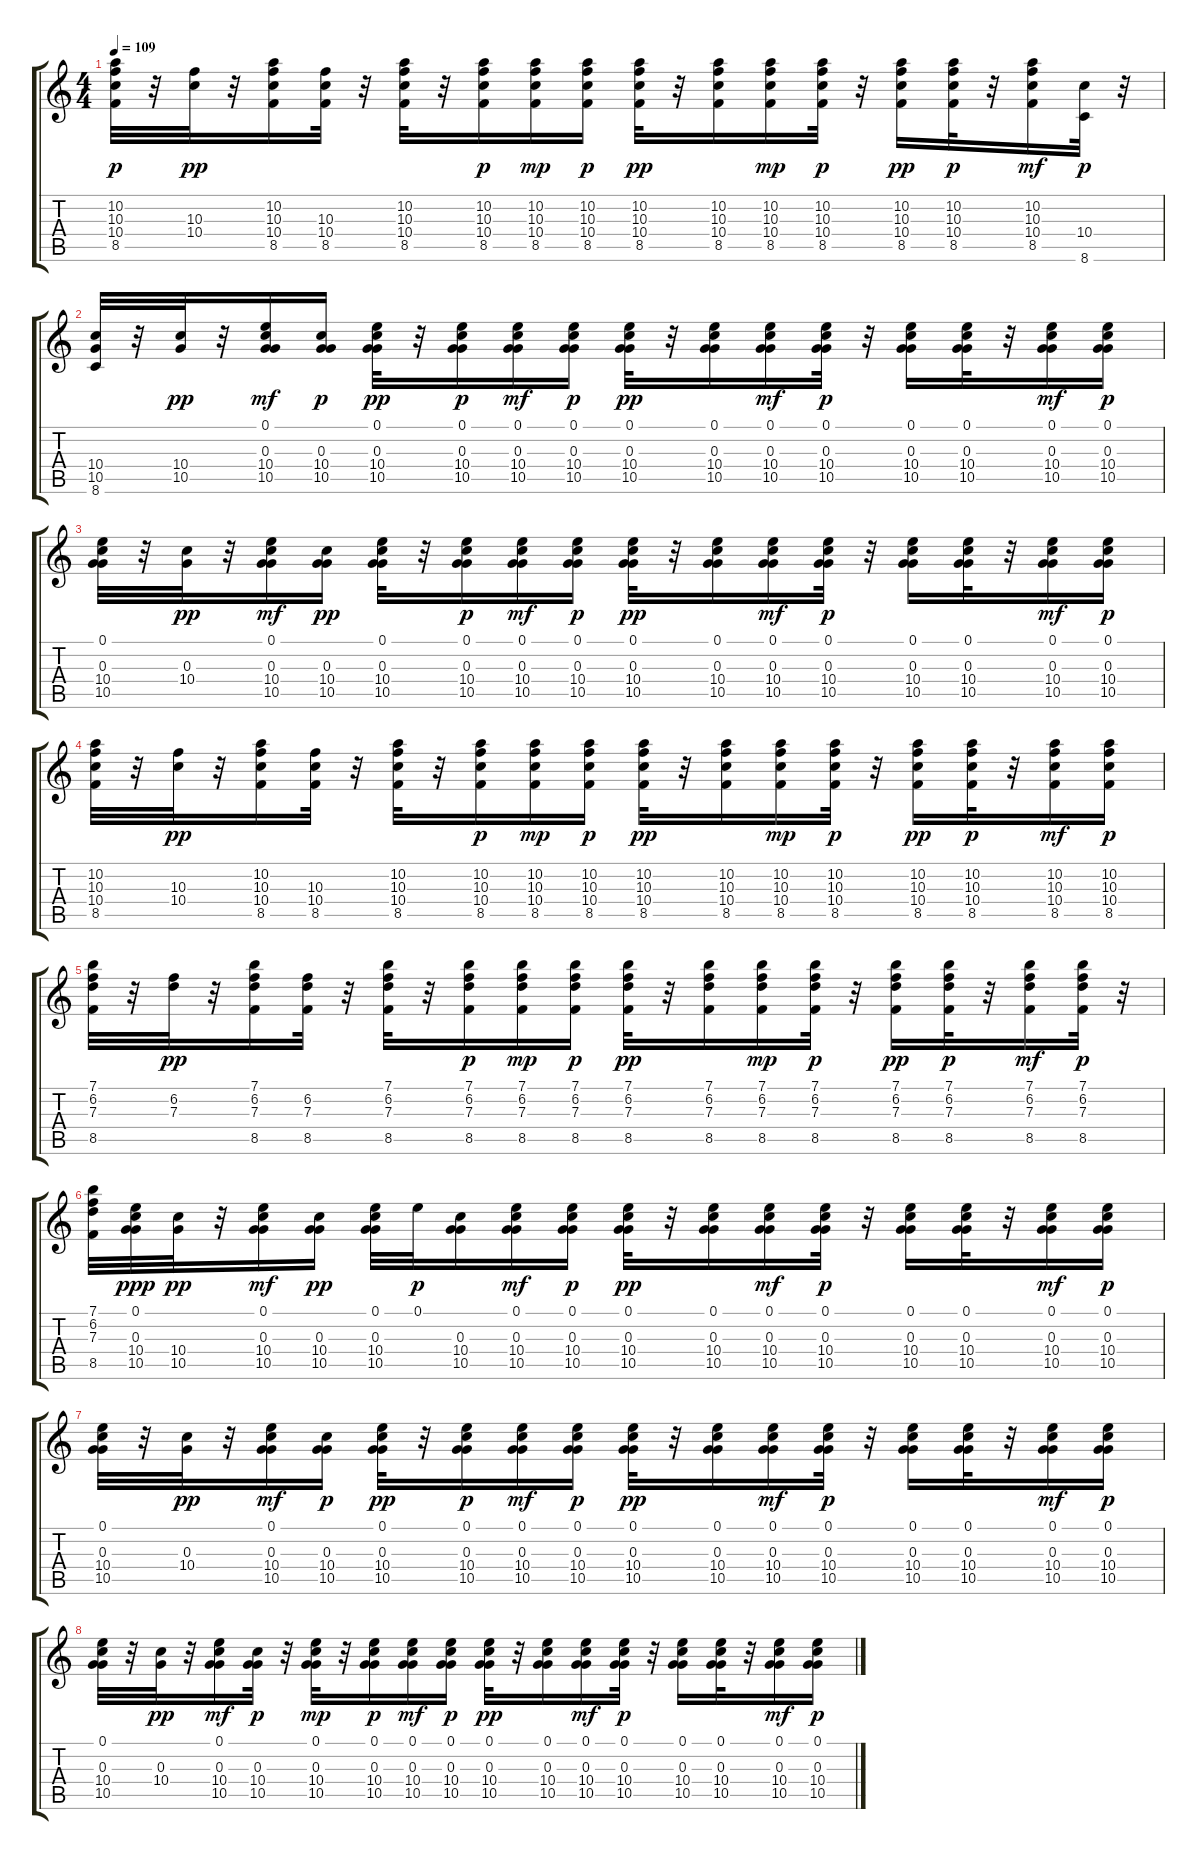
\track "" {instrument electricguitarclean}
\staff {score tabs}
\tuning (E4 B3 G3 D3 A2 E2) {hide}
\ts (4 4)
\tempo 109
\clef g2
\ks c
(10.2 10.3 10.4 8.5).32{dy p} r.32 (10.3 10.4).32{dy pp} r.32 (10.2 10.3 10.4 8.5).16 (10.3 10.4 8.5).32 r.32 (10.2 10.3 10.4 8.5).32 r.32 (10.2 10.3 10.4 8.5).16{dy p} (10.2 10.3 10.4 8.5).16{dy mp} (10.2 10.3 10.4 8.5).16{dy p} (10.2 10.3 10.4 8.5).32{dy pp} r.32 (10.2 10.3 10.4 8.5).16 (10.2 10.3 10.4 8.5).16{dy mp} (10.2 10.3 10.4 8.5).32{dy p} r.32 (10.2 10.3 10.4 8.5).16{dy pp} (10.2 10.3 10.4 8.5).32{dy p} r.32 (10.2 10.3 10.4 8.5).16{dy mf} (10.4 8.6).32{dy p} r.32 |
(10.4 10.5 8.6).32 r.32 (10.4 10.5).32{dy pp} r.32 (0.1 0.3 10.4 10.5).16{dy mf} (0.3 10.4 10.5).16{dy p} (0.1 0.3 10.4 10.5).32{dy pp} r.32 (0.1 0.3 10.4 10.5).16{dy p} (0.1 0.3 10.4 10.5).16{dy mf} (0.1 0.3 10.4 10.5).16{dy p} (0.1 0.3 10.4 10.5).32{dy pp} r.32 (0.1 0.3 10.4 10.5).16 (0.1 0.3 10.4 10.5).16{dy mf} (0.1 0.3 10.4 10.5).32{dy p} r.32 (0.1 0.3 10.4 10.5).16 (0.1 0.3 10.4 10.5).32 r.32 (0.1 0.3 10.4 10.5).16{dy mf} (0.1 0.3 10.4 10.5).16{dy p} |
(0.1 0.3 10.4 10.5).32 r.32 (0.3 10.4).32{dy pp} r.32 (0.1 0.3 10.4 10.5).16{dy mf} (0.3 10.4 10.5).16{dy pp} (0.1 0.3 10.4 10.5).32 r.32 (0.1 0.3 10.4 10.5).16{dy p} (0.1 0.3 10.4 10.5).16{dy mf} (0.1 0.3 10.4 10.5).16{dy p} (0.1 0.3 10.4 10.5).32{dy pp} r.32 (0.1 0.3 10.4 10.5).16 (0.1 0.3 10.4 10.5).16{dy mf} (0.1 0.3 10.4 10.5).32{dy p} r.32 (0.1 0.3 10.4 10.5).16 (0.1 0.3 10.4 10.5).32 r.32 (0.1 0.3 10.4 10.5).16{dy mf} (0.1 0.3 10.4 10.5).16{dy p} |
(10.2 10.3 10.4 8.5).32 r.32 (10.3 10.4).32{dy pp} r.32 (10.2 10.3 10.4 8.5).16 (10.3 10.4 8.5).32 r.32 (10.2 10.3 10.4 8.5).32 r.32 (10.2 10.3 10.4 8.5).16{dy p} (10.2 10.3 10.4 8.5).16{dy mp} (10.2 10.3 10.4 8.5).16{dy p} (10.2 10.3 10.4 8.5).32{dy pp} r.32 (10.2 10.3 10.4 8.5).16 (10.2 10.3 10.4 8.5).16{dy mp} (10.2 10.3 10.4 8.5).32{dy p} r.32 (10.2 10.3 10.4 8.5).16{dy pp} (10.2 10.3 10.4 8.5).32{dy p} r.32 (10.2 10.3 10.4 8.5).16{dy mf} (10.2 10.3 10.4 8.5).16{dy p} |
(7.1 6.2 7.3 8.5).32 r.32 (6.2 7.3).32{dy pp} r.32 (7.1 6.2 7.3 8.5).16 (6.2 7.3 8.5).32 r.32 (7.1 6.2 7.3 8.5).32 r.32 (7.1 6.2 7.3 8.5).16{dy p} (7.1 6.2 7.3 8.5).16{dy mp} (7.1 6.2 7.3 8.5).16{dy p} (7.1 6.2 7.3 8.5).32{dy pp} r.32 (7.1 6.2 7.3 8.5).16 (7.1 6.2 7.3 8.5).16{dy mp} (7.1 6.2 7.3 8.5).32{dy p} r.32 (7.1 6.2 7.3 8.5).16{dy pp} (7.1 6.2 7.3 8.5).32{dy p} r.32 (7.1 6.2 7.3 8.5).16{dy mf} (7.1 6.2 7.3 8.5).32{dy p} r.32 |
(7.1 6.2 7.3 8.5).32 (0.1 0.3 10.4 10.5).32{dy ppp} (10.4 10.5).32{dy pp} r.32 (0.1 0.3 10.4 10.5).16{dy mf} (0.3 10.4 10.5).16{dy pp} (0.1 0.3 10.4 10.5).32 0.1.32{dy p} (0.3 10.4 10.5).16 (0.1 0.3 10.4 10.5).16{dy mf} (0.1 0.3 10.4 10.5).16{dy p} (0.1 0.3 10.4 10.5).32{dy pp} r.32 (0.1 0.3 10.4 10.5).16 (0.1 0.3 10.4 10.5).16{dy mf} (0.1 0.3 10.4 10.5).32{dy p} r.32 (0.1 0.3 10.4 10.5).16 (0.1 0.3 10.4 10.5).32 r.32 (0.1 0.3 10.4 10.5).16{dy mf} (0.1 0.3 10.4 10.5).16{dy p} |
(0.1 0.3 10.4 10.5).32 r.32 (0.3 10.4).32{dy pp} r.32 (0.1 0.3 10.4 10.5).16{dy mf} (0.3 10.4 10.5).16{dy p} (0.1 0.3 10.4 10.5).32{dy pp} r.32 (0.1 0.3 10.4 10.5).16{dy p} (0.1 0.3 10.4 10.5).16{dy mf} (0.1 0.3 10.4 10.5).16{dy p} (0.1 0.3 10.4 10.5).32{dy pp} r.32 (0.1 0.3 10.4 10.5).16 (0.1 0.3 10.4 10.5).16{dy mf} (0.1 0.3 10.4 10.5).32{dy p} r.32 (0.1 0.3 10.4 10.5).16 (0.1 0.3 10.4 10.5).32 r.32 (0.1 0.3 10.4 10.5).16{dy mf} (0.1 0.3 10.4 10.5).16{dy p} |
(0.1 0.3 10.4 10.5).32 r.32 (0.3 10.4).32{dy pp} r.32 (0.1 0.3 10.4 10.5).16{dy mf} (0.3 10.4 10.5).32{dy p} r.32 (0.1 0.3 10.4 10.5).32{dy mp} r.32 (0.1 0.3 10.4 10.5).16{dy p} (0.1 0.3 10.4 10.5).16{dy mf} (0.1 0.3 10.4 10.5).16{dy p} (0.1 0.3 10.4 10.5).32{dy pp} r.32 (0.1 0.3 10.4 10.5).16 (0.1 0.3 10.4 10.5).16{dy mf} (0.1 0.3 10.4 10.5).32{dy p} r.32 (0.1 0.3 10.4 10.5).16 (0.1 0.3 10.4 10.5).32 r.32 (0.1 0.3 10.4 10.5).16{dy mf} (0.1 0.3 10.4 10.5).16{dy p}
